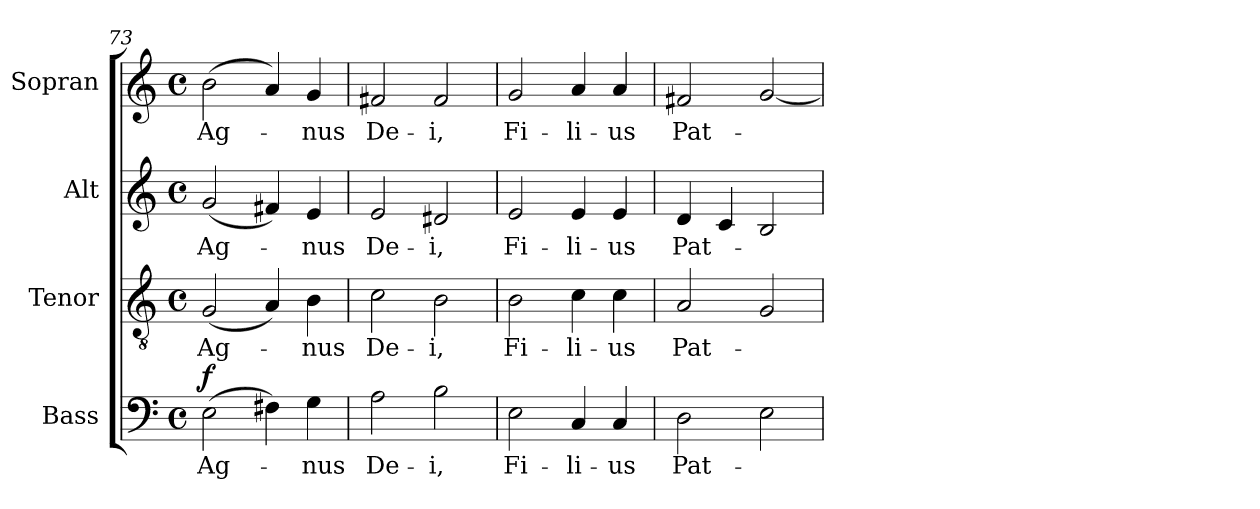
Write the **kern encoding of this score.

**kern	**text	**dynam	**kern	**text	**kern	**text	**kern	**text
*part4	*part4	*part4	*part3	*part3	*part2	*part2	*part1	*part1
*staff4	*staff4	*staff4	*staff3	*staff3	*staff2	*staff2	*staff1	*staff1
*I"Bass	*	*	*I"Tenor	*	*I"Alt	*	*I"Sopran	*
*I'B.	*	*	*I'T.	*	*I'A.	*	*I'S.	*
*clefF4	*	*	*clefGv2	*	*clefG2	*	*clefG2	*
*k[]	*	*	*k[]	*	*k[]	*	*k[]	*
*C:	*	*	*C:	*	*C:	*	*C:	*
*M4/4	*	*	*M4/4	*	*M4/4	*	*M4/4	*
*met(c)	*	*	*met(c)	*	*met(c)	*	*met(c)	*
=73	=73	=73	=73	=73	=73	=73	=73	=73
!	!LO:LY:b	!LO:DY:a	!	!LO:LY:b	!	!LO:LY:b	!	!LO:LY:b
(>2E\	Ag-	f	(<2G/	Ag-	(<2g/	Ag-	(>2b\	Ag-
4F#X\)	.	.	4A/)	.	4f#X/)	.	4a/)	.
!	!LO:LY:b	!	!	!LO:LY:b	!	!LO:LY:b	!	!LO:LY:b
4G\	-nus	.	4B\	-nus	4e/	-nus	4g/	-nus
=74	=74	=74	=74	=74	=74	=74	=74	=74
!	!LO:LY:b	!	!	!LO:LY:b	!	!LO:LY:b	!	!LO:LY:b
2A\	De-	.	2c\	De-	2e/	De-	2f#X/	De-
!	!LO:LY:b	!	!	!LO:LY:b	!	!LO:LY:b	!	!LO:LY:b
2B\	-i,	.	2B\	-i,	2d#X/	-i,	2f#/	-i,
=75	=75	=75	=75	=75	=75	=75	=75	=75
!	!LO:LY:b	!	!	!LO:LY:b	!	!LO:LY:b	!	!LO:LY:b
2E\	Fi-	.	2B\	Fi-	2e/	Fi-	2g/	Fi-
!	!LO:LY:b	!	!	!LO:LY:b	!	!LO:LY:b	!	!LO:LY:b
4C/	-li-	.	4c\	-li-	4e/	-li-	4a/	-li-
!	!LO:LY:b	!	!	!LO:LY:b	!	!LO:LY:b	!	!LO:LY:b
4C/	-us	.	4c\	-us	4e/	-us	4a/	-us
!!LO:LB:g=z
=76	=76	=76	=76	=76	=76	=76	=76	=76
!	!LO:LY:b	!	!	!LO:LY:b	!	!LO:LY:b	!	!LO:LY:b
2D\	Pat-	.	2A/	Pat-	4d/	Pat-	2f#X/	Pat-
.	.	.	.	.	4c/	.	.	.
2E\	.	.	2G/	.	2B/	.	[2g/	.
=	=	=	=	=	=	=	=	=
*-	*-	*-	*-	*-	*-	*-	*-	*-
